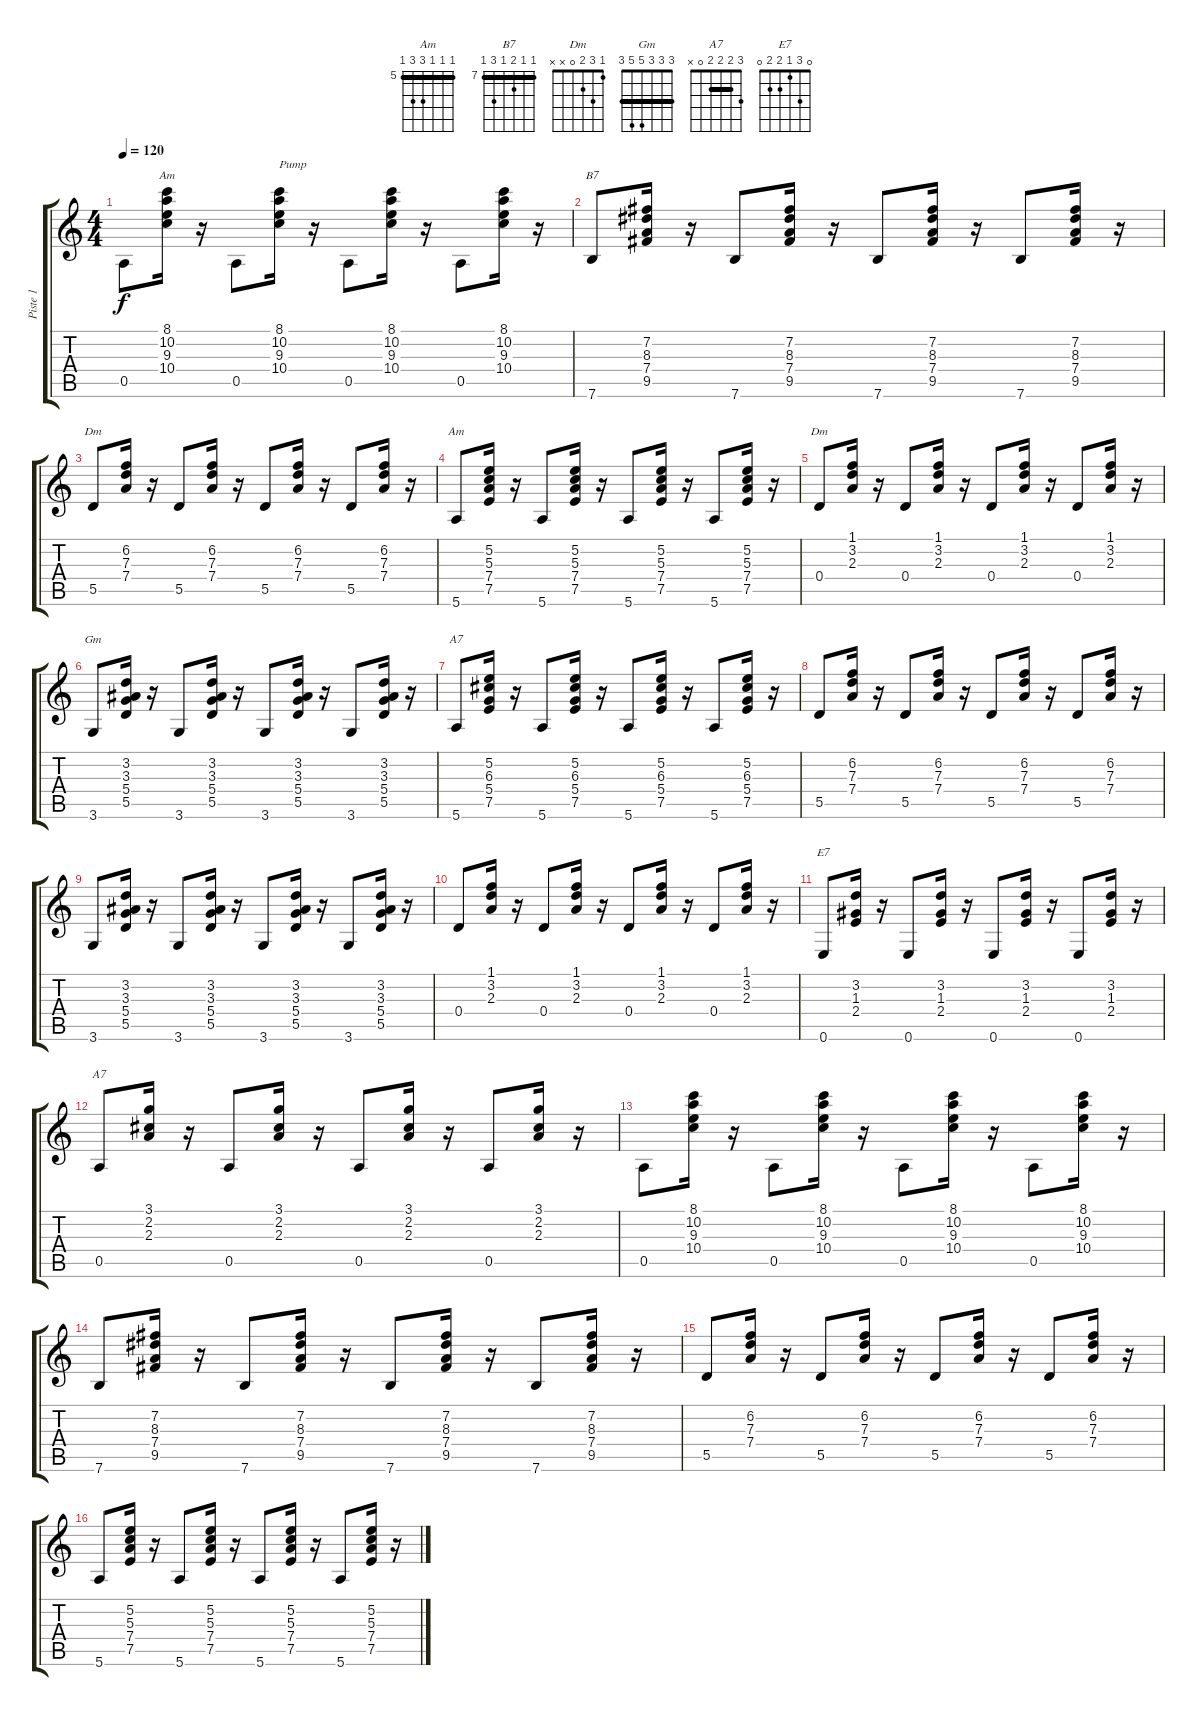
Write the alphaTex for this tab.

\track ("Piste 1" "Piste 1") {instrument acousticguitarsteel}
\staff {score tabs}
\tuning (E4 B3 G3 D3 A2 E2) {hide}
\chord ("Am" 8 10 9 10 0 x) {firstfret 8}
\chord ("B7" 7 7 8 7 9 7) {firstfret 7 barre 7}
\chord ("Dm" 5 6 7 7 5 x) {firstfret 5 barre 5}
\chord ("Am" 5 5 5 7 7 5) {firstfret 5 barre 5}
\chord ("Dm" 1 3 2 0 x x)
\chord ("Gm" 3 3 3 5 5 3) {barre 3}
\chord ("A7" 5 5 6 5 7 5) {firstfret 5 barre 5}
\chord ("E7" 0 3 1 2 2 0)
\chord ("A7" 3 2 2 2 0 x) {barre 2}
\ts (4 4)
\tempo 120
\clef g2
\ks c
0.5.8{dy f instrument acousticguitarsteel} (8.1 10.2 9.3 10.4).16{ch "Am"} r.16 0.5.8 (8.1 10.2 9.3 10.4).16{txt "Pump"} r.16 0.5.8 (8.1 10.2 9.3 10.4).16 r.16 0.5.8 (8.1 10.2 9.3 10.4).16 r.16 |
7.6.8{ch "B7"} (7.2 8.3 7.4 9.5).16 r.16 7.6.8 (7.2 8.3 7.4 9.5).16 r.16 7.6.8 (7.2 8.3 7.4 9.5).16 r.16 7.6.8 (7.2 8.3 7.4 9.5).16 r.16 |
5.5.8{ch "Dm"} (6.2 7.3 7.4).16 r.16 5.5.8 (6.2 7.3 7.4).16 r.16 5.5.8 (6.2 7.3 7.4).16 r.16 5.5.8 (6.2 7.3 7.4).16 r.16 |
5.6.8{ch "Am"} (5.2 5.3 7.4 7.5).16 r.16 5.6.8 (5.2 5.3 7.4 7.5).16 r.16 5.6.8 (5.2 5.3 7.4 7.5).16 r.16 5.6.8 (5.2 5.3 7.4 7.5).16 r.16 |
0.4.8{ch "Dm"} (1.1 3.2 2.3).16 r.16 0.4.8 (1.1 3.2 2.3).16 r.16 0.4.8 (1.1 3.2 2.3).16 r.16 0.4.8 (1.1 3.2 2.3).16 r.16 |
3.6.8{ch "Gm"} (3.2 3.3 5.4 5.5).16 r.16 3.6.8 (3.2 3.3 5.4 5.5).16 r.16 3.6.8 (3.2 3.3 5.4 5.5).16 r.16 3.6.8 (3.2 3.3 5.4 5.5).16 r.16 |
5.6.8{ch "A7"} (5.2 6.3 5.4 7.5).16 r.16 5.6.8 (5.2 6.3 5.4 7.5).16 r.16 5.6.8 (5.2 6.3 5.4 7.5).16 r.16 5.6.8 (5.2 6.3 5.4 7.5).16 r.16 |
5.5.8 (6.2 7.3 7.4).16 r.16 5.5.8 (6.2 7.3 7.4).16 r.16 5.5.8 (6.2 7.3 7.4).16 r.16 5.5.8 (6.2 7.3 7.4).16 r.16 |
3.6.8 (3.2 3.3 5.4 5.5).16 r.16 3.6.8 (3.2 3.3 5.4 5.5).16 r.16 3.6.8 (3.2 3.3 5.4 5.5).16 r.16 3.6.8 (3.2 3.3 5.4 5.5).16 r.16 |
0.4.8 (1.1 3.2 2.3).16 r.16 0.4.8 (1.1 3.2 2.3).16 r.16 0.4.8 (1.1 3.2 2.3).16 r.16 0.4.8 (1.1 3.2 2.3).16 r.16 |
0.6.8{ch "E7"} (3.2 1.3 2.4).16 r.16 0.6.8 (3.2 1.3 2.4).16 r.16 0.6.8 (3.2 1.3 2.4).16 r.16 0.6.8 (3.2 1.3 2.4).16 r.16 |
0.5.8{ch "A7"} (3.1 2.2 2.3).16 r.16 0.5.8 (3.1 2.2 2.3).16 r.16 0.5.8 (3.1 2.2 2.3).16 r.16 0.5.8 (3.1 2.2 2.3).16 r.16 |
0.5.8 (8.1 10.2 9.3 10.4).16 r.16 0.5.8 (8.1 10.2 9.3 10.4).16 r.16 0.5.8 (8.1 10.2 9.3 10.4).16 r.16 0.5.8 (8.1 10.2 9.3 10.4).16 r.16 |
7.6.8 (7.2 8.3 7.4 9.5).16 r.16 7.6.8 (7.2 8.3 7.4 9.5).16 r.16 7.6.8 (7.2 8.3 7.4 9.5).16 r.16 7.6.8 (7.2 8.3 7.4 9.5).16 r.16 |
5.5.8 (6.2 7.3 7.4).16 r.16 5.5.8 (6.2 7.3 7.4).16 r.16 5.5.8 (6.2 7.3 7.4).16 r.16 5.5.8 (6.2 7.3 7.4).16 r.16 |
5.6.8 (5.2 5.3 7.4 7.5).16 r.16 5.6.8 (5.2 5.3 7.4 7.5).16 r.16 5.6.8 (5.2 5.3 7.4 7.5).16 r.16 5.6.8 (5.2 5.3 7.4 7.5).16 r.16
